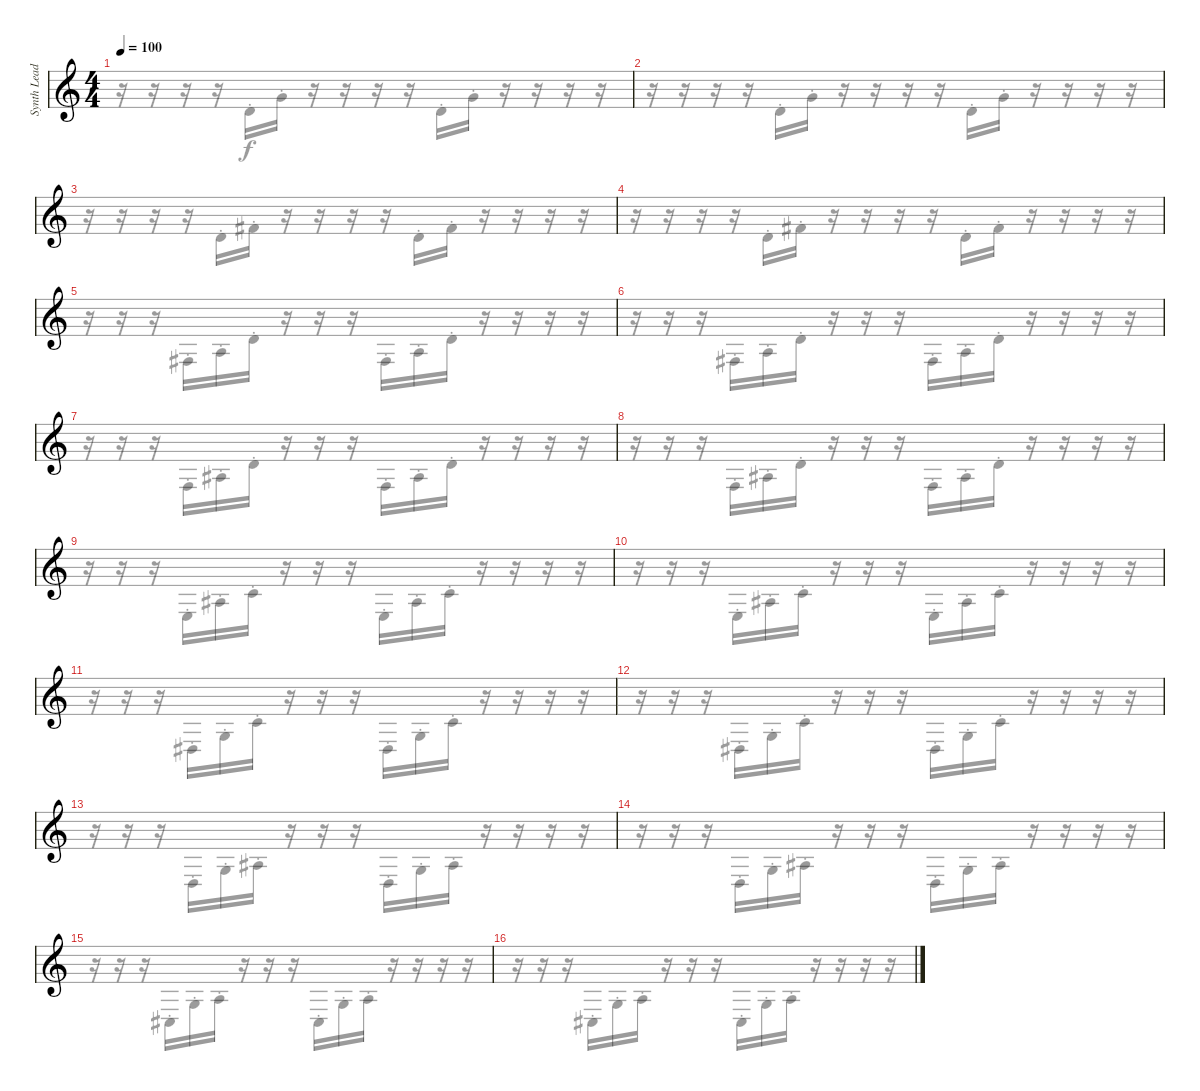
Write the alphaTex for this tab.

\track ("Synth Lead" "Synth Lead") {instrument lead8bassandlead}
\staff {score}
\tuning (E4 B3 G3 D3 A2 E2) {hide}
\voice
\ts (4 4)
\tempo 100
\clef g2
\ks c
|
|
|
|
|
|
|
|
|
|
|
|
|
|
|
\voice
\clef g2
\ks c
r.16{dy f} r.16 r.16 r.16 3.2{st}.16 3.1{st}.16 r.16 r.16 r.16 r.16 3.2{st}.16 3.1{st}.16 r.16 r.16 r.16 r.16 |
r.16 r.16 r.16 r.16 3.2{st}.16 3.1{st}.16 r.16 r.16 r.16 r.16 3.2{st}.16 3.1{st}.16 r.16 r.16 r.16 r.16 |
r.16 r.16 r.16 r.16 3.2{st}.16 2.1{st}.16 r.16 r.16 r.16 r.16 3.2{st}.16 2.1{st}.16 r.16 r.16 r.16 r.16 |
r.16 r.16 r.16 r.16 3.2{st}.16 2.1{st}.16 r.16 r.16 r.16 r.16 3.2{st}.16 2.1{st}.16 r.16 r.16 r.16 r.16 |
r.16 r.16 r.16 4.4{st}.16{beam merge} 2.3{st}.16 3.2{st}.16 r.16 r.16 r.16 4.4{st}.16 2.3{st}.16 3.2{st}.16 r.16 r.16 r.16 r.16 |
r.16 r.16 r.16 4.4{st}.16{beam merge} 2.3{st}.16 3.2{st}.16 r.16 r.16 r.16 4.4{st}.16 2.3{st}.16 3.2{st}.16 r.16 r.16 r.16 r.16 |
r.16 r.16 r.16 3.4{st}.16{beam merge} 3.3{st}.16 3.2{st}.16 r.16 r.16 r.16 3.4{st}.16 3.3{st}.16 3.2{st}.16 r.16 r.16 r.16 r.16 |
r.16 r.16 r.16 3.4{st}.16{beam merge} 3.3{st}.16 3.2{st}.16 r.16 r.16 r.16 3.4{st}.16 3.3{st}.16 3.2{st}.16 r.16 r.16 r.16 r.16 |
r.16 r.16 r.16 2.4{st}.16{beam merge} 3.3{st}.16 1.2{st}.16 r.16 r.16 r.16 2.4{st}.16 3.3{st}.16 1.2{st}.16 r.16 r.16 r.16 r.16 |
r.16 r.16 r.16 2.4{st}.16{beam merge} 3.3{st}.16 1.2{st}.16 r.16 r.16 r.16 2.4{st}.16 3.3{st}.16 1.2{st}.16 r.16 r.16 r.16 r.16 |
r.16 r.16 r.16 1.4{st}.16{beam merge} 0.3{st}.16 1.2{st}.16 r.16 r.16 r.16 1.4{st}.16 0.3{st}.16 1.2{st}.16 r.16 r.16 r.16 r.16 |
r.16 r.16 r.16 1.4{st}.16{beam merge} 0.3{st}.16 1.2{st}.16 r.16 r.16 r.16 1.4{st}.16 0.3{st}.16 1.2{st}.16 r.16 r.16 r.16 r.16 |
r.16 r.16 r.16 0.4{st}.16{beam merge} 0.3{st}.16 3.3{st}.16 r.16 r.16 r.16 0.4{st}.16 0.3{st}.16 3.3{st}.16 r.16 r.16 r.16 r.16 |
r.16 r.16 r.16 0.4{st}.16{beam merge} 0.3{st}.16 3.3{st}.16 r.16 r.16 r.16 0.4{st}.16 0.3{st}.16 3.3{st}.16 r.16 r.16 r.16 r.16 |
r.16 r.16 r.16 4.5{st}.16{beam merge} 0.3{st}.16 2.3{st}.16 r.16 r.16 r.16 4.5{st}.16 0.3{st}.16 2.3{st}.16 r.16 r.16 r.16 r.16 |
r.16 r.16 r.16 4.5{st}.16{beam merge} 0.3{st}.16 2.3{st}.16 r.16 r.16 r.16 4.5{st}.16 0.3{st}.16 2.3{st}.16 r.16 r.16 r.16 r.16
